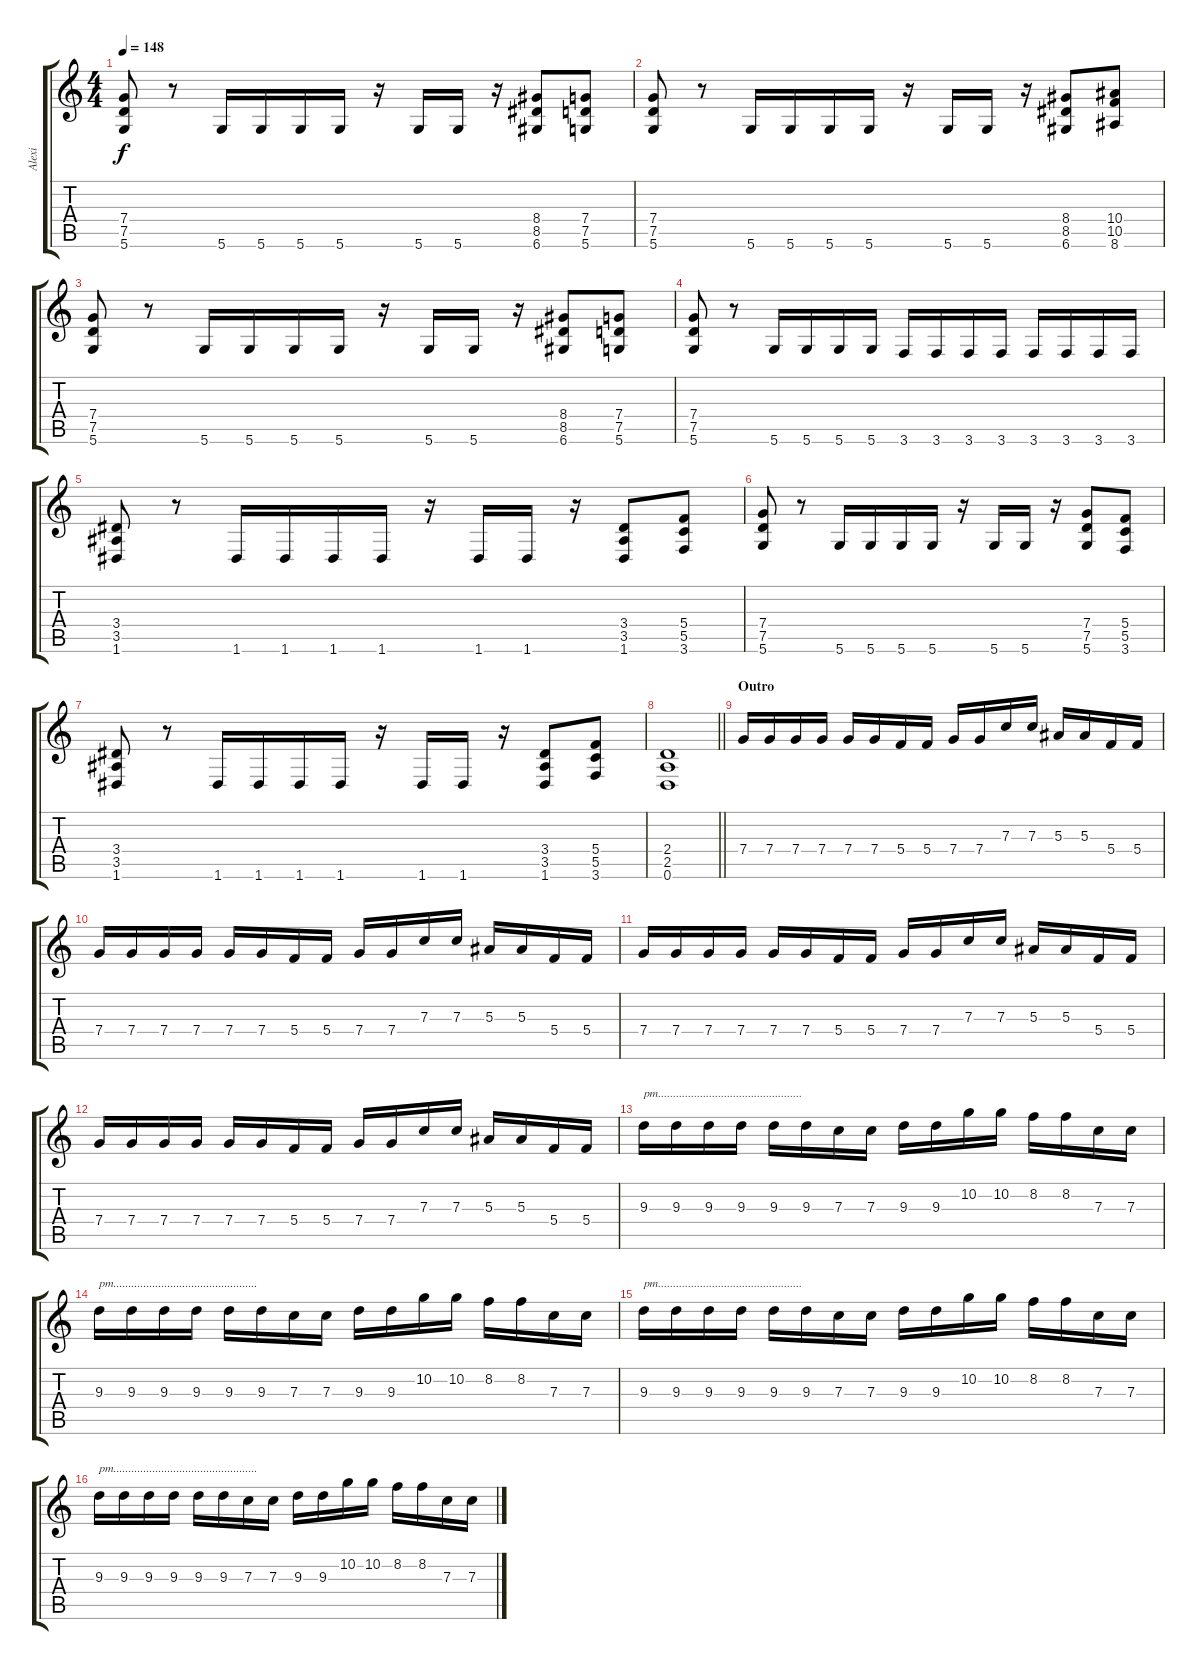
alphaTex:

\track ("Alexi" "Alexi") {instrument overdrivenguitar}
\staff {score tabs}
\tuning (D4 A3 F3 C3 G2 D2) {hide}
\ts (4 4)
\tempo 148
\clef g2
\ks c
(7.4 7.5 5.6).8{dy f} r.8 5.6.16 5.6.16 5.6.16 5.6.16 r.16 5.6.16 5.6.16 r.16 (8.4 8.5 6.6).8 (7.4 7.5 5.6).8 |
(7.4 7.5 5.6).8 r.8 5.6.16 5.6.16 5.6.16 5.6.16 r.16 5.6.16 5.6.16 r.16 (8.4 8.5 6.6).8 (10.4 10.5 8.6).8 |
(7.4 7.5 5.6).8 r.8 5.6.16 5.6.16 5.6.16 5.6.16 r.16 5.6.16 5.6.16 r.16 (8.4 8.5 6.6).8 (7.4 7.5 5.6).8 |
(7.4 7.5 5.6).8 r.8 5.6.16 5.6.16 5.6.16 5.6.16 3.6.16 3.6.16 3.6.16 3.6.16 3.6.16 3.6.16 3.6.16 3.6.16 |
(3.4 3.5 1.6).8 r.8 1.6.16 1.6.16 1.6.16 1.6.16 r.16 1.6.16 1.6.16 r.16 (3.4 3.5 1.6).8 (5.4 5.5 3.6).8 |
(7.4 7.5 5.6).8 r.8 5.6.16 5.6.16 5.6.16 5.6.16 r.16 5.6.16 5.6.16 r.16 (7.4 7.5 5.6).8 (5.4 5.5 3.6).8 |
(3.4 3.5 1.6).8 r.8 1.6.16 1.6.16 1.6.16 1.6.16 r.16 1.6.16 1.6.16 r.16 (3.4 3.5 1.6).8 (5.4 5.5 3.6).8 |
\barLineRight lightlight
(2.4 2.5 0.6).1 |
\section ("" "Outro")
7.4.16 7.4.16 7.4.16 7.4.16 7.4.16 7.4.16 5.4.16 5.4.16 7.4.16 7.4.16 7.3.16 7.3.16 5.3.16 5.3.16 5.4.16 5.4.16 |
7.4.16 7.4.16 7.4.16 7.4.16 7.4.16 7.4.16 5.4.16 5.4.16 7.4.16 7.4.16 7.3.16 7.3.16 5.3.16 5.3.16 5.4.16 5.4.16 |
7.4.16 7.4.16 7.4.16 7.4.16 7.4.16 7.4.16 5.4.16 5.4.16 7.4.16 7.4.16 7.3.16 7.3.16 5.3.16 5.3.16 5.4.16 5.4.16 |
7.4.16 7.4.16 7.4.16 7.4.16 7.4.16 7.4.16 5.4.16 5.4.16 7.4.16 7.4.16 7.3.16 7.3.16 5.3.16 5.3.16 5.4.16 5.4.16 |
9.3.16{txt "pm................................................"} 9.3.16 9.3.16 9.3.16 9.3.16 9.3.16 7.3.16 7.3.16 9.3.16 9.3.16 10.2.16 10.2.16 8.2.16 8.2.16 7.3.16 7.3.16 |
9.3.16{txt "pm................................................"} 9.3.16 9.3.16 9.3.16 9.3.16 9.3.16 7.3.16 7.3.16 9.3.16 9.3.16 10.2.16 10.2.16 8.2.16 8.2.16 7.3.16 7.3.16 |
9.3.16{txt "pm................................................"} 9.3.16 9.3.16 9.3.16 9.3.16 9.3.16 7.3.16 7.3.16 9.3.16 9.3.16 10.2.16 10.2.16 8.2.16 8.2.16 7.3.16 7.3.16 |
9.3.16{txt "pm................................................"} 9.3.16 9.3.16 9.3.16 9.3.16 9.3.16 7.3.16 7.3.16 9.3.16 9.3.16 10.2.16 10.2.16 8.2.16 8.2.16 7.3.16 7.3.16
